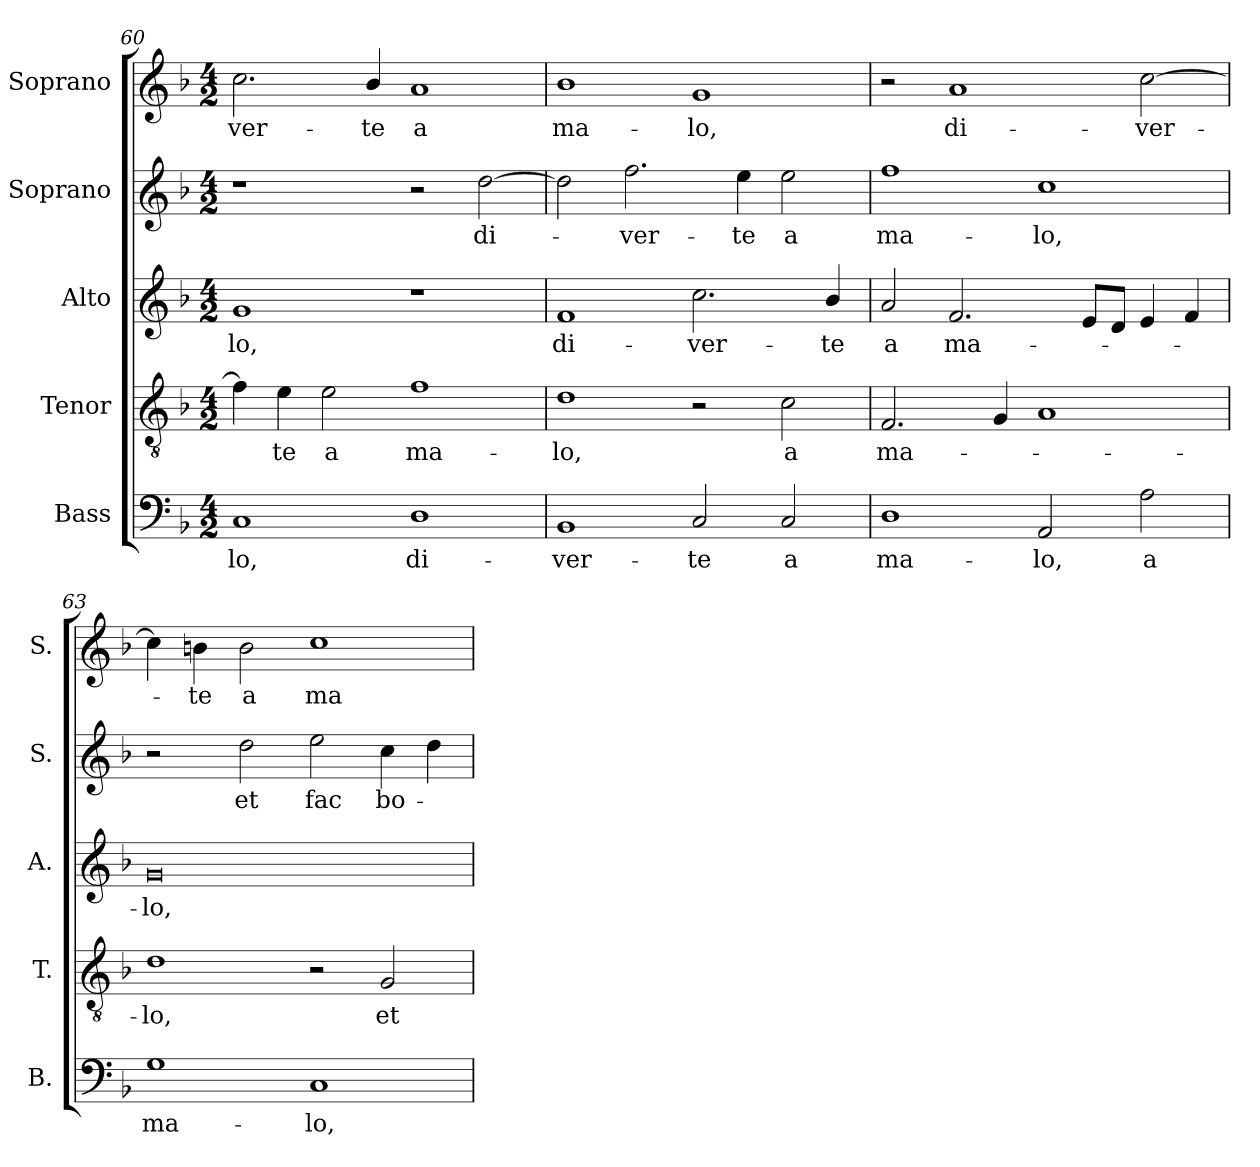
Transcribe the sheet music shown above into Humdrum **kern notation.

**kern	**text	**kern	**text	**kern	**text	**kern	**text	**kern	**text
*part5	*part5	*part4	*part4	*part3	*part3	*part2	*part2	*part1	*part1
*staff5	*staff5	*staff4	*staff4	*staff3	*staff3	*staff2	*staff2	*staff1	*staff1
*I"Bass	*	*I"Tenor	*	*I"Alto	*	*I"Soprano	*	*I"Soprano	*
*I'B.	*	*I'T.	*	*I'A.	*	*I'S.	*	*I'S.	*
!!LO:LB:g=z
*clefF4	*	*clefGv2	*	*clefG2	*	*clefG2	*	*clefG2	*
*	*	*ITrd7c12	*	*	*	*	*	*	*
*k[b-]	*	*k[b-]	*	*k[b-]	*	*k[b-]	*	*k[b-]	*
*F:	*	*F:	*	*F:	*	*F:	*	*F:	*
*M4/2	*	*M4/2	*	*M4/2	*	*M4/2	*	*M4/2	*
=60	=60	=60	=60	=60	=60	=60	=60	=60	=60
!	!LO:LY:b:color=#000000	!	!	!	!	!	!	!	!
!	!	!	!	!	!LO:LY:b:color=#000000	!	!	!	!
!	!	!	!	!	!	!	!	!	!LO:LY:b:color=#000000
1Ci	-lo,	4Fi\]	.	1gi	-lo,	1r	.	2.cci\	-ver-
!	!	!	!LO:LY:b:color=#000000	!	!	!	!	!	!
.	.	4Ei\	-te	.	.	.	.	.	.
!	!	!	!LO:LY:b:color=#000000	!	!	!	!	!	!
.	.	2Ei\	a	.	.	.	.	.	.
!	!	!	!	!	!	!	!	!	!LO:LY:b:color=#000000
.	.	.	.	.	.	.	.	4b-i/	-te
!	!LO:LY:b:color=#000000	!	!	!	!	!	!	!	!
!	!	!	!LO:LY:b:color=#000000	!	!	!	!	!	!
!	!	!	!	!	!	!	!	!	!LO:LY:b:color=#000000
1Di	di-	1Fi	ma-	1r	.	2r	.	1ai	a
!	!	!	!	!	!	!	!LO:LY:b:color=#000000	!	!
.	.	.	.	.	.	[2ddi\	di-	.	.
=61	=61	=61	=61	=61	=61	=61	=61	=61	=61
!	!LO:LY:b:color=#000000	!	!	!	!	!	!	!	!
!	!	!	!LO:LY:b:color=#000000	!	!	!	!	!	!
!	!	!	!	!	!LO:LY:b:color=#000000	!	!	!	!
!	!	!	!	!	!	!	!	!	!LO:LY:b:color=#000000
1BB-i	-ver-	1Di	-lo,	1fi	di-	2ddi\]	.	1b-i	ma-
!	!	!	!	!	!	!	!LO:LY:b:color=#000000	!	!
.	.	.	.	.	.	2.ffi\	-ver-	.	.
!	!LO:LY:b:color=#000000	!	!	!	!	!	!	!	!
!	!	!	!	!	!LO:LY:b:color=#000000	!	!	!	!
!	!	!	!	!	!	!	!	!	!LO:LY:b:color=#000000
2Ci/	-te	2r	.	2.cci\	-ver-	.	.	1gi	-lo,
!	!	!	!	!	!	!	!LO:LY:b:color=#000000	!	!
.	.	.	.	.	.	4eei\	-te	.	.
!	!LO:LY:b:color=#000000	!	!	!	!	!	!	!	!
!	!	!	!LO:LY:b:color=#000000	!	!	!	!	!	!
!	!	!	!	!	!	!	!LO:LY:b:color=#000000	!	!
2Ci/	a	2Ci\	a	.	.	2eei\	a	.	.
!	!	!	!	!	!LO:LY:b:color=#000000	!	!	!	!
.	.	.	.	4b-i/	-te	.	.	.	.
=62	=62	=62	=62	=62	=62	=62	=62	=62	=62
!	!LO:LY:b:color=#000000	!	!	!	!	!	!	!	!
!	!	!	!LO:LY:b:color=#000000	!	!	!	!	!	!
!	!	!	!	!	!LO:LY:b:color=#000000	!	!	!	!
!	!	!	!	!	!	!	!LO:LY:b:color=#000000	!	!
1Di	ma-	2.FFi/	ma-	2ai/	a	1ffi	ma-	2r	.
!	!	!	!	!	!LO:LY:b:color=#000000	!	!	!	!
!	!	!	!	!	!	!	!	!	!LO:LY:b:color=#000000
.	.	.	.	2.fi/	ma-	.	.	1ai	di-
.	.	4GGi/	.	.	.	.	.	.	.
!	!LO:LY:b:color=#000000	!	!	!	!	!	!	!	!
!	!	!	!	!	!	!	!LO:LY:b:color=#000000	!	!
2AAi/	-lo,	1AAi	.	.	.	1cci	-lo,	.	.
.	.	.	.	8ei/L	.	.	.	.	.
.	.	.	.	8di/J	.	.	.	.	.
!	!LO:LY:b:color=#000000	!	!	!	!	!	!	!	!
!	!	!	!	!	!	!	!	!	!LO:LY:b:color=#000000
2Ai\	a	.	.	4ei/	.	.	.	[2cci\	-ver-
.	.	.	.	4fi/	.	.	.	.	.
=63	=63	=63	=63	=63	=63	=63	=63	=63	=63
!	!LO:LY:b:color=#000000	!	!	!	!	!	!	!	!
!	!	!	!LO:LY:b:color=#000000	!	!	!	!	!	!
!	!	!	!	!	!LO:LY:b:color=#000000	!	!	!	!
1Gi	ma-	1Di	-lo,	0gi	-lo,	2r	.	4cci\]	.
!	!	!	!	!	!	!	!	!	!LO:LY:b:color=#000000
.	.	.	.	.	.	.	.	4bni\	-te
!	!	!	!	!	!	!	!LO:LY:b:color=#000000	!	!
!	!	!	!	!	!	!	!	!	!LO:LY:b:color=#000000
.	.	.	.	.	.	2ddi\	et	2bi\	a
!	!LO:LY:b:color=#000000	!	!	!	!	!	!	!	!
!	!	!	!	!	!	!	!LO:LY:b:color=#000000	!	!
!	!	!	!	!	!	!	!	!	!LO:LY:b:color=#000000
1Ci	-lo,	2r	.	.	.	2eei\	fac	1cci	ma-
!	!	!	!LO:LY:b:color=#000000	!	!	!	!	!	!
!	!	!	!	!	!	!	!LO:LY:b:color=#000000	!	!
.	.	2GGi/	et	.	.	4cci\	bo-	.	.
.	.	.	.	.	.	4ddi\	.	.	.
=	=	=	=	=	=	=	=	=	=
*-	*-	*-	*-	*-	*-	*-	*-	*-	*-
